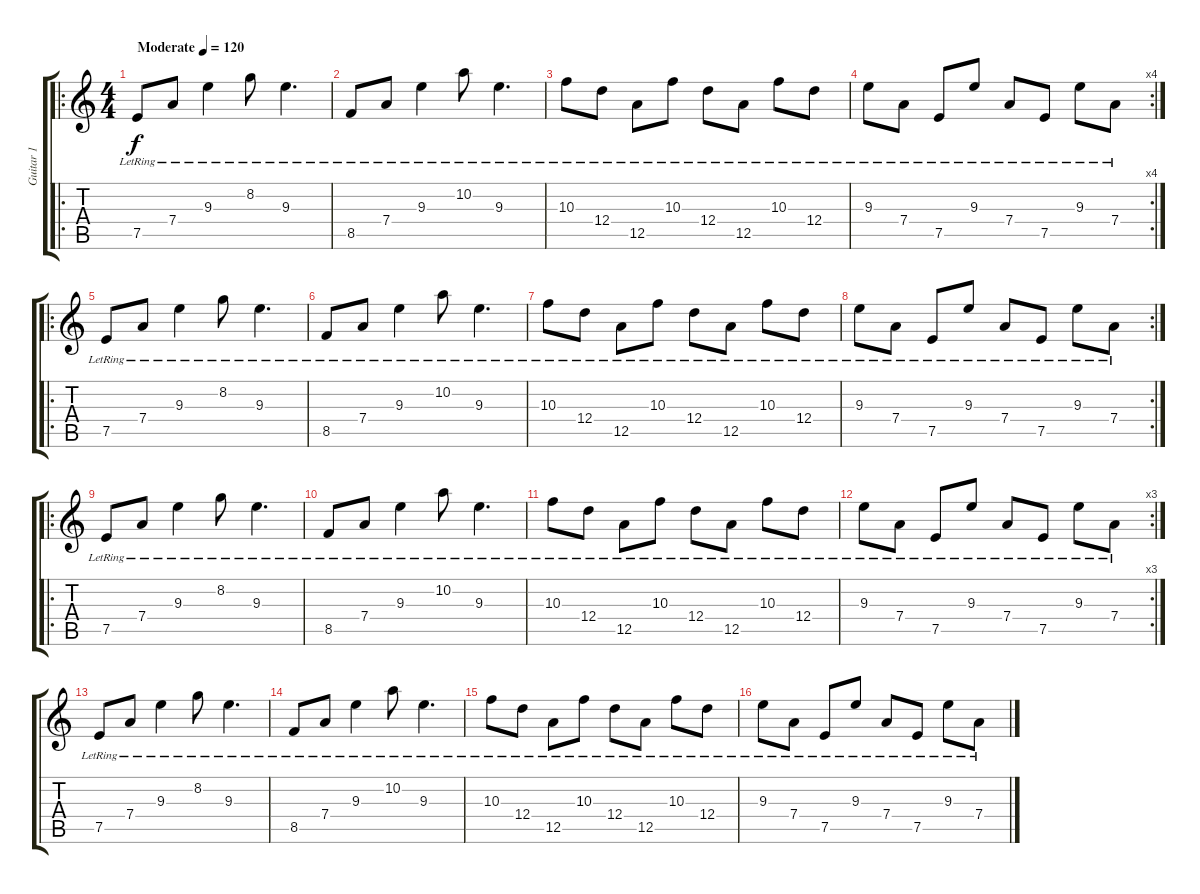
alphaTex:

\track ("Guitar 1" "Guitar 1") {instrument distortionguitar}
\staff {score tabs}
\tuning (E4 B3 G3 D3 A2 E2) {hide}
\ro
\ts (4 4)
\tempo (120 "Moderate")
\clef g2
\ks c
7.5{lr}.8{dy f instrument distortionguitar} 7.4{lr}.8 9.3{lr}.4 8.2{lr}.8 9.3{lr}.4{d} |
8.5{lr}.8 7.4{lr}.8 9.3{lr}.4 10.2{lr}.8 9.3{lr}.4{d} |
10.3{lr}.8 12.4{lr}.8 12.5{lr}.8 10.3{lr}.8 12.4{lr}.8 12.5{lr}.8 10.3{lr}.8 12.4{lr}.8 |
\rc 4
9.3{lr}.8 7.4{lr}.8 7.5{lr}.8 9.3{lr}.8 7.4{lr}.8 7.5{lr}.8 9.3{lr}.8 7.4{lr}.8 |
\ro
7.5{lr}.8 7.4{lr}.8 9.3{lr}.4 8.2{lr}.8 9.3{lr}.4{d} |
8.5{lr}.8 7.4{lr}.8 9.3{lr}.4 10.2{lr}.8 9.3{lr}.4{d} |
10.3{lr}.8 12.4{lr}.8 12.5{lr}.8 10.3{lr}.8 12.4{lr}.8 12.5{lr}.8 10.3{lr}.8 12.4{lr}.8 |
\rc 2
9.3{lr}.8 7.4{lr}.8 7.5{lr}.8 9.3{lr}.8 7.4{lr}.8 7.5{lr}.8 9.3{lr}.8 7.4{lr}.8 |
\ro
7.5{lr}.8 7.4{lr}.8 9.3{lr}.4 8.2{lr}.8 9.3{lr}.4{d} |
8.5{lr}.8 7.4{lr}.8 9.3{lr}.4 10.2{lr}.8 9.3{lr}.4{d} |
10.3{lr}.8 12.4{lr}.8 12.5{lr}.8 10.3{lr}.8 12.4{lr}.8 12.5{lr}.8 10.3{lr}.8 12.4{lr}.8 |
\rc 3
9.3{lr}.8 7.4{lr}.8 7.5{lr}.8 9.3{lr}.8 7.4{lr}.8 7.5{lr}.8 9.3{lr}.8 7.4{lr}.8 |
7.5{lr}.8 7.4{lr}.8 9.3{lr}.4 8.2{lr}.8 9.3{lr}.4{d} |
8.5{lr}.8 7.4{lr}.8 9.3{lr}.4 10.2{lr}.8 9.3{lr}.4{d} |
10.3{lr}.8 12.4{lr}.8 12.5{lr}.8 10.3{lr}.8 12.4{lr}.8 12.5{lr}.8 10.3{lr}.8 12.4{lr}.8 |
9.3{lr}.8 7.4{lr}.8 7.5{lr}.8 9.3{lr}.8 7.4{lr}.8 7.5{lr}.8 9.3{lr}.8 7.4{lr}.8
